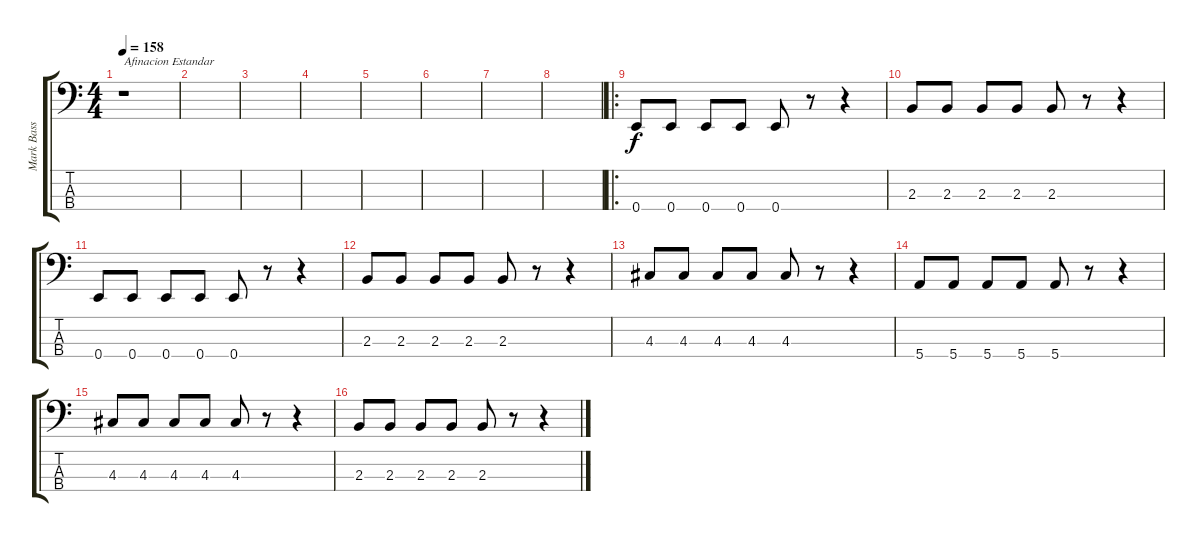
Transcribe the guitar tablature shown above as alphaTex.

\track ("Mark Bass" "Mark Bass") {instrument electricbassfinger}
\staff {score tabs}
\tuning (G2 D2 A1 E1) {hide}
\ts (4 4)
\tempo 158
\clef f4
\ks c
r.1{txt "Afinacion Estandar" dy f instrument electricbassfinger} |
|
|
|
|
|
|
|
\ro
0.4.8 0.4.8 0.4.8 0.4.8 0.4.8 r.8 r.4 |
2.3.8 2.3.8 2.3.8 2.3.8 2.3.8 r.8 r.4 |
0.4.8 0.4.8 0.4.8 0.4.8 0.4.8 r.8 r.4 |
2.3.8 2.3.8 2.3.8 2.3.8 2.3.8 r.8 r.4 |
4.3.8 4.3.8 4.3.8 4.3.8 4.3.8 r.8 r.4 |
5.4.8 5.4.8 5.4.8 5.4.8 5.4.8 r.8 r.4 |
4.3.8 4.3.8 4.3.8 4.3.8 4.3.8 r.8 r.4 |
2.3.8 2.3.8 2.3.8 2.3.8 2.3.8 r.8 r.4
